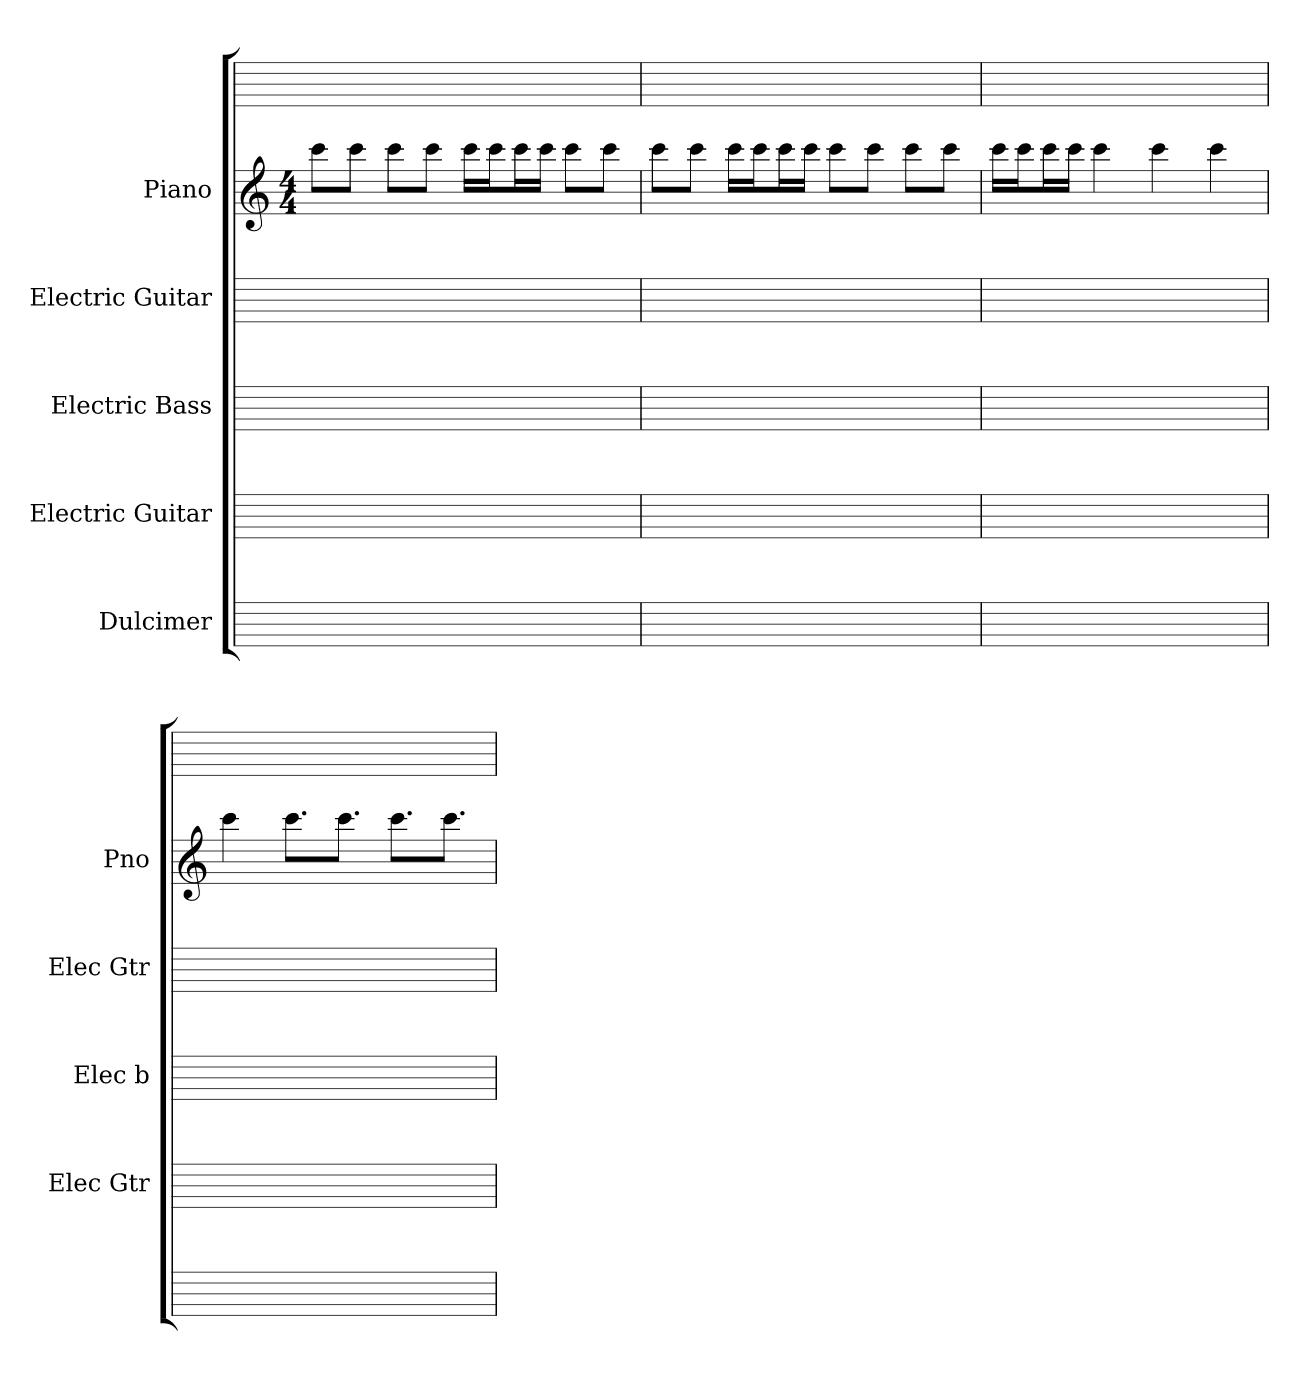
**kern	**kern	**kern	**kern	**kern	**kern
*part6	*part5	*part4	*part3	*part2	*part1
*staff6	*staff5	*staff4	*staff3	*staff2	*staff1
*I"Dulcimer	*I"Electric Guitar	*I"Electric Bass	*I"Electric Guitar	*I"Piano	*
*	*I'Elec Gtr	*I'Elec b	*I'Elec Gtr	*I'Pno	*
*	*	*	*	*clefG2	*
*	*	*	*	*M4/4	*
=	=	=	=	=	=
4ryy	4ryy	4ryy	4ryy	8ccc\L	4ryy
.	.	.	.	8ccc\J	.
2.ryy	2.ryy	2.ryy	2.ryy	8ccc\L	2.ryy
.	.	.	.	8ccc\J	.
.	.	.	.	16ccc\LL	.
.	.	.	.	16ccc\J	.
.	.	.	.	16ccc\L	.
.	.	.	.	16ccc\JJ	.
.	.	.	.	8ccc\L	.
.	.	.	.	8ccc\J	.
=	=	=	=	=	=
4ryy	4ryy	4ryy	4ryy	8ccc\L	4ryy
.	.	.	.	8ccc\J	.
2.ryy	2.ryy	2.ryy	2.ryy	16ccc\LL	2.ryy
.	.	.	.	16ccc\J	.
.	.	.	.	16ccc\L	.
.	.	.	.	16ccc\JJ	.
.	.	.	.	8ccc\L	.
.	.	.	.	8ccc\J	.
.	.	.	.	8ccc\L	.
.	.	.	.	8ccc\J	.
=	=	=	=	=	=
4ryy	4ryy	4ryy	4ryy	16ccc\LL	4ryy
.	.	.	.	16ccc\J	.
.	.	.	.	16ccc\L	.
.	.	.	.	16ccc\JJ	.
2.ryy	2.ryy	2.ryy	2.ryy	4ccc	2.ryy
.	.	.	.	4ccc	.
.	.	.	.	4ccc	.
=	=	=	=	=	=
4ryy	4ryy	4ryy	4ryy	4ccc	4ryy
2.ryy	2.ryy	2.ryy	2.ryy	8.ccc\L	2.ryy
.	.	.	.	8.ccc\J	.
.	.	.	.	8.ccc\L	.
.	.	.	.	8.ccc\J	.
=	=	=	=	=	=
*-	*-	*-	*-	*-	*-
